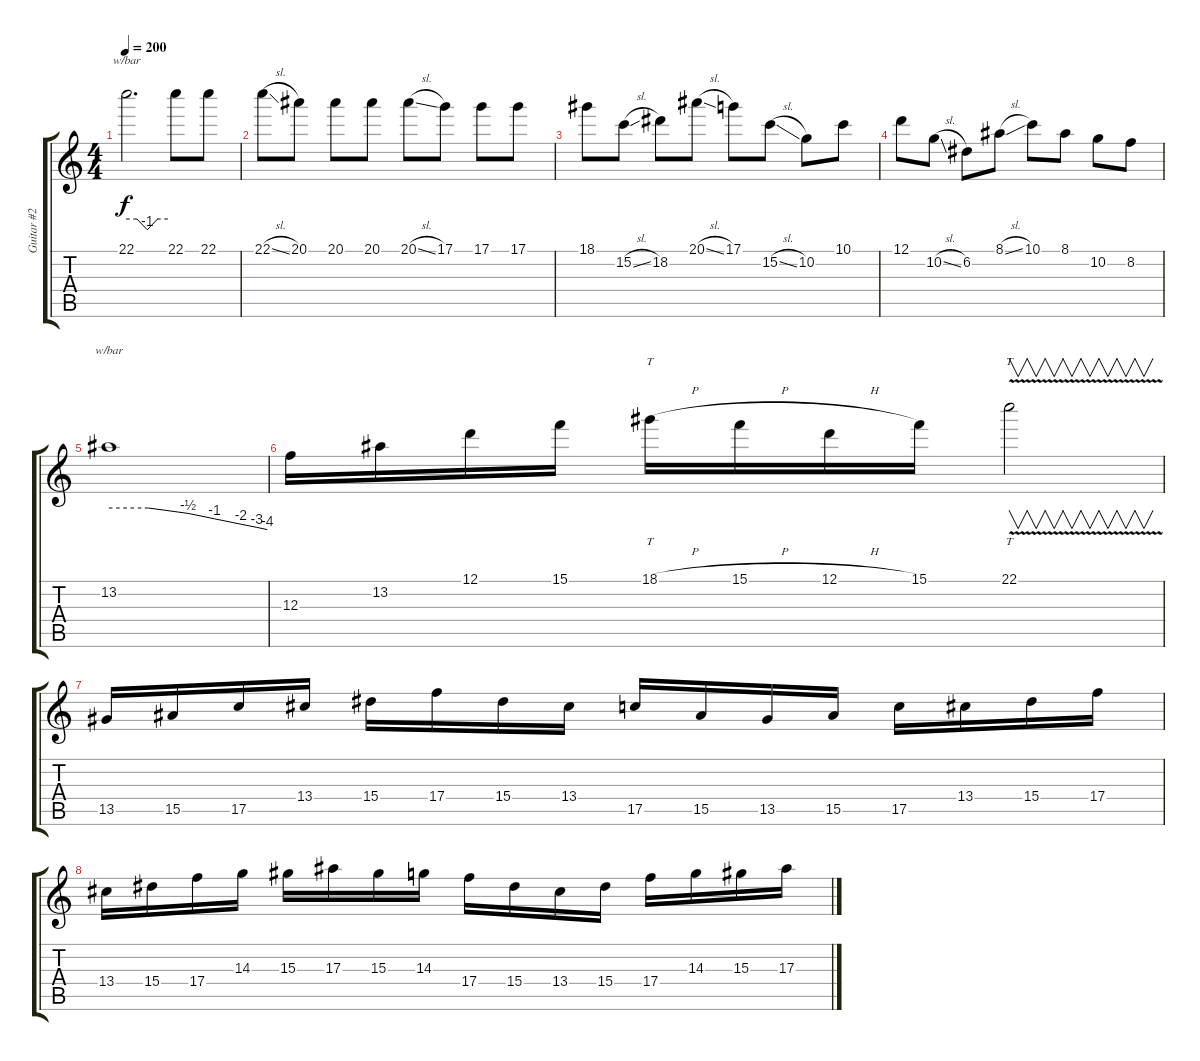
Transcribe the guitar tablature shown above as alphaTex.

\track ("Guitar #2" "Guitar #2") {instrument distortionguitar}
\staff {score tabs}
\tuning (D4 A3 F3 C3 G2 C2) {hide}
\ts (4 4)
\tempo 200
\clef g2
\ks c
22.1.2{d tbe (custom default 0 0 15 0 30 -4 45 0 60 0) dy f} 22.1.8 22.1.8 |
22.1{sl}.8 20.1.8 20.1.8 20.1.8 20.1{sl}.8 17.1.8 17.1.8 17.1.8 |
18.1.8 15.2{sl}.8 18.2.8 20.1{sl}.8 17.1.8 15.2{sl}.8 10.2.8 10.1.8 |
12.1.8 10.2{sl}.8 6.2.8 8.1{sl}.8 10.1.8 8.1.8 10.2.8 8.2.8 |
13.2.1{tbe (custom default 0 0 15 0 30 -2 40 -4 50 -8 56 -12 60 -16)} |
12.3.16 13.2.16 12.1.16 15.1.16 18.1{h}.16{tt} 15.1{h}.16 12.1{h}.16 15.1.16 22.1{v}.2{v tt} |
13.5.16 15.5.16 17.5.16 13.4.16 15.4.16 17.4.16 15.4.16 13.4.16 17.5.16 15.5.16 13.5.16 15.5.16 17.5.16 13.4.16 15.4.16 17.4.16 |
13.4.16 15.4.16 17.4.16 14.3.16 15.3.16 17.3.16 15.3.16 14.3.16 17.4.16 15.4.16 13.4.16 15.4.16 17.4.16 14.3.16 15.3.16 17.3.16
